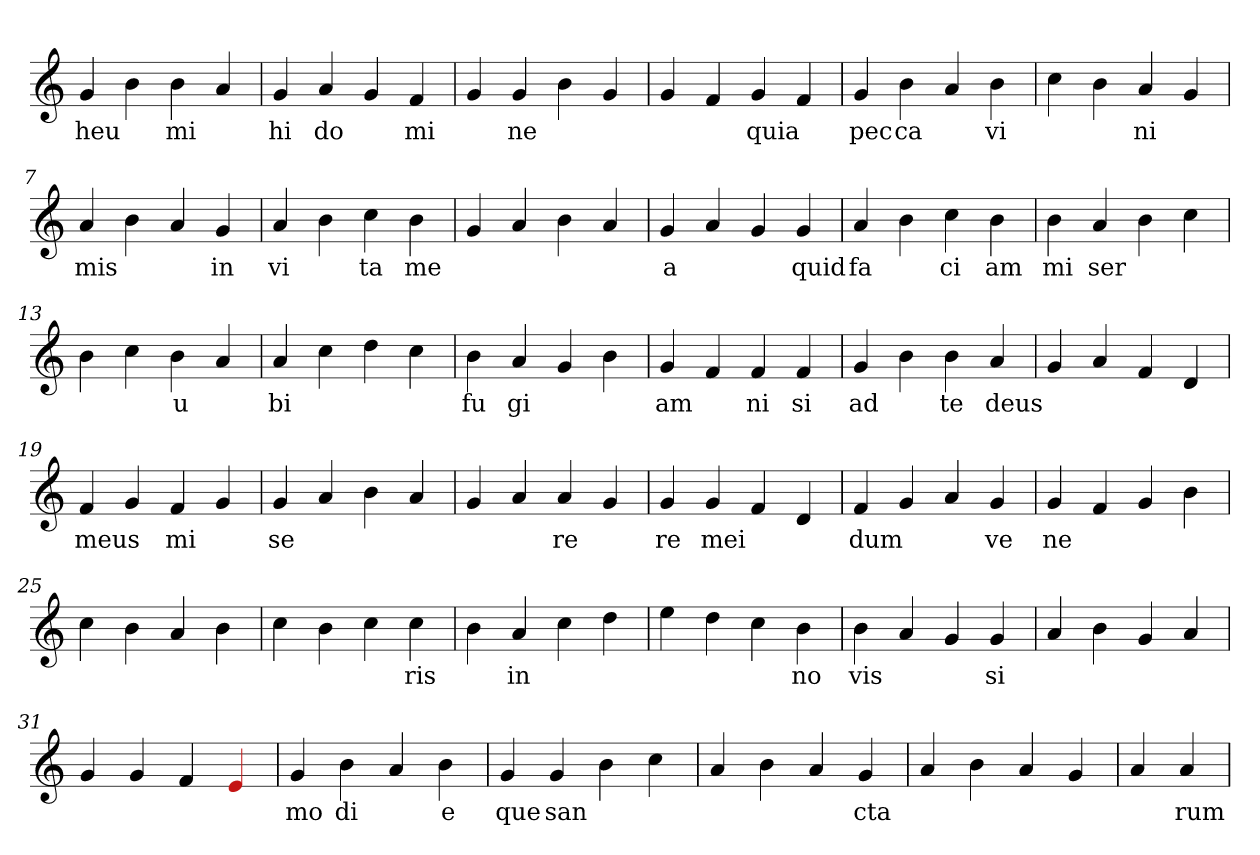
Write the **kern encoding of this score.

**kern	**text
*part1	*part1
*staff1	*staff1
*clefG2	*
=1	=1
4g	heu
4b	.
4b	mi
4a	.
=2	=2
4g	hi
4a	do
4g	.
4f	mi
=3	=3
4g	.
4g	ne
4b	.
4g	.
=4	=4
4g	.
4f	.
4g	quia
4f	.
=5	=5
4g	pec
4b	ca
4a	.
4b	vi
=6	=6
4cc	.
4b	.
4a	ni
4g	.
=7	=7
4a	mis
4b	.
4a	.
4g	in
=8	=8
4a	vi
4b	.
4cc	ta
4b	me
=9	=9
4g	.
4a	.
4b	.
4a	.
=10	=10
4g	a
4a	.
4g	.
4g	quid
=11	=11
4a	fa
4b	.
4cc	ci
4b	am
=12	=12
4b	mi
4a	ser
4b	.
4cc	.
=13	=13
4b	.
4cc	.
4b	u
4a	.
=14	=14
4a	bi
4cc	.
4dd	.
4cc	.
=15	=15
4b	fu
4a	gi
4g	.
4b	.
=16	=16
4g	am
4f	.
4f	ni
4f	si
=17	=17
4g	ad
4b	.
4b	te
4a	deus
=18	=18
4g	.
4a	.
4f	.
4d	.
=19	=19
4f	meus
4g	.
4f	mi
4g	.
=20	=20
4g	se
4a	.
4b	.
4a	.
=21	=21
4g	.
4a	.
4a	re
4g	.
=22	=22
4g	re
4g	mei
4f	.
4d	.
=23	=23
4f	dum
4g	.
4a	.
4g	ve
=24	=24
4g	ne
4f	.
4g	.
4b	.
=25	=25
4cc	.
4b	.
4a	.
4b	.
=26	=26
4cc	.
4b	.
4cc	.
4cc	ris
=27	=27
4b	.
4a	in
4cc	.
4dd	.
=28	=28
4ee	.
4dd	.
4cc	.
4b	no
=29	=29
4b	vis
4a	.
4g	.
4g	si
=30	=30
4a	.
4b	.
4g	.
4a	.
=31	=31
4g	.
4g	.
4f	.
4Re	.
=32	=32
4g	mo
4b	di
4a	.
4b	e
=33	=33
4g	que
4g	san
4b	.
4cc	.
=34	=34
4a	.
4b	.
4a	.
4g	cta
=35	=35
4a	.
4b	.
4a	.
4g	.
=36	=36
4a	.
4a	rum
=	=
*-	*-
